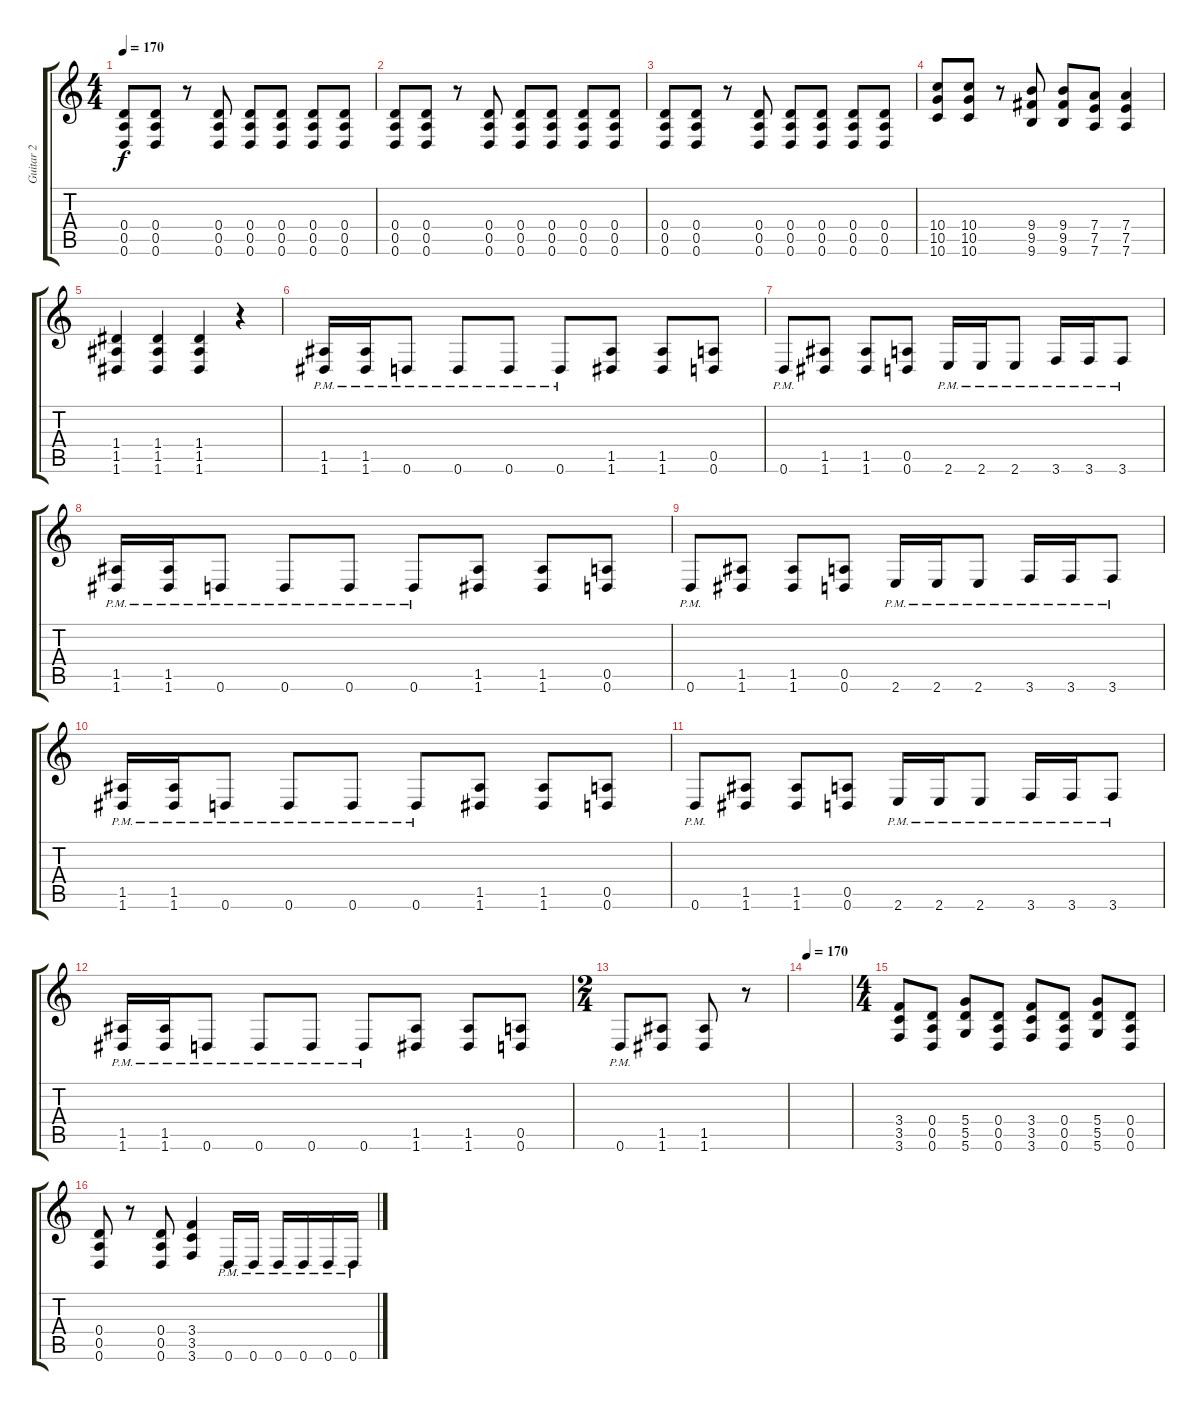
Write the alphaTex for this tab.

\track ("Guitar 2" "Guitar 2") {instrument distortionguitar}
\staff {score tabs}
\tuning (E4 B3 G3 D3 A2 D2) {hide}
\ts (4 4)
\tempo 170
\clef g2
\ks c
(0.4 0.5 0.6).8{dy f} (0.4 0.5 0.6).8 r.8 (0.4 0.5 0.6).8 (0.4 0.5 0.6).8 (0.4 0.5 0.6).8 (0.4 0.5 0.6).8 (0.4 0.5 0.6).8 |
(0.4 0.5 0.6).8 (0.4 0.5 0.6).8 r.8 (0.4 0.5 0.6).8 (0.4 0.5 0.6).8 (0.4 0.5 0.6).8 (0.4 0.5 0.6).8 (0.4 0.5 0.6).8 |
(0.4 0.5 0.6).8 (0.4 0.5 0.6).8 r.8 (0.4 0.5 0.6).8 (0.4 0.5 0.6).8 (0.4 0.5 0.6).8 (0.4 0.5 0.6).8 (0.4 0.5 0.6).8 |
(10.4 10.5 10.6).8 (10.4 10.5 10.6).8 r.8 (9.4 9.5 9.6).8 (9.4 9.5 9.6).8 (7.4 7.5 7.6).8 (7.4 7.5 7.6).4 |
(1.4 1.5 1.6).4 (1.4 1.5 1.6).4 (1.4 1.5 1.6).4 r.4 |
(1.5{pm} 1.6{pm}).16 (1.5{pm} 1.6{pm}).16 0.6{pm}.8 0.6{pm}.8 0.6{pm}.8 0.6{pm}.8 (1.5 1.6).8 (1.5 1.6).8 (0.5 0.6).8 |
0.6{pm}.8 (1.5 1.6).8 (1.5 1.6).8 (0.5 0.6).8 2.6{pm}.16 2.6{pm}.16 2.6{pm}.8 3.6{pm}.16 3.6{pm}.16 3.6{pm}.8 |
(1.5{pm} 1.6{pm}).16 (1.5{pm} 1.6{pm}).16 0.6{pm}.8 0.6{pm}.8 0.6{pm}.8 0.6{pm}.8 (1.5 1.6).8 (1.5 1.6).8 (0.5 0.6).8 |
0.6{pm}.8 (1.5 1.6).8 (1.5 1.6).8 (0.5 0.6).8 2.6{pm}.16 2.6{pm}.16 2.6{pm}.8 3.6{pm}.16 3.6{pm}.16 3.6{pm}.8 |
(1.5{pm} 1.6{pm}).16 (1.5{pm} 1.6{pm}).16 0.6{pm}.8 0.6{pm}.8 0.6{pm}.8 0.6{pm}.8 (1.5 1.6).8 (1.5 1.6).8 (0.5 0.6).8 |
0.6{pm}.8 (1.5 1.6).8 (1.5 1.6).8 (0.5 0.6).8 2.6{pm}.16 2.6{pm}.16 2.6{pm}.8 3.6{pm}.16 3.6{pm}.16 3.6{pm}.8 |
(1.5{pm} 1.6{pm}).16 (1.5{pm} 1.6{pm}).16 0.6{pm}.8 0.6{pm}.8 0.6{pm}.8 0.6{pm}.8 (1.5 1.6).8 (1.5 1.6).8 (0.5 0.6).8 |
\ts (2 4)
0.6{pm}.8 (1.5 1.6).8 (1.5 1.6).8 r.8 |
\tempo 170
|
\ts (4 4)
(3.4 3.5 3.6).8 (0.4 0.5 0.6).8 (5.4 5.5 5.6).8 (0.4 0.5 0.6).8 (3.4 3.5 3.6).8 (0.4 0.5 0.6).8 (5.4 5.5 5.6).8 (0.4 0.5 0.6).8 |
(0.4 0.5 0.6).8 r.8 (0.4 0.5 0.6).8 (3.4 3.5 3.6).4 0.6{pm}.16 0.6{pm}.16 0.6{pm}.16 0.6{pm}.16 0.6{pm}.16 0.6{pm}.16
